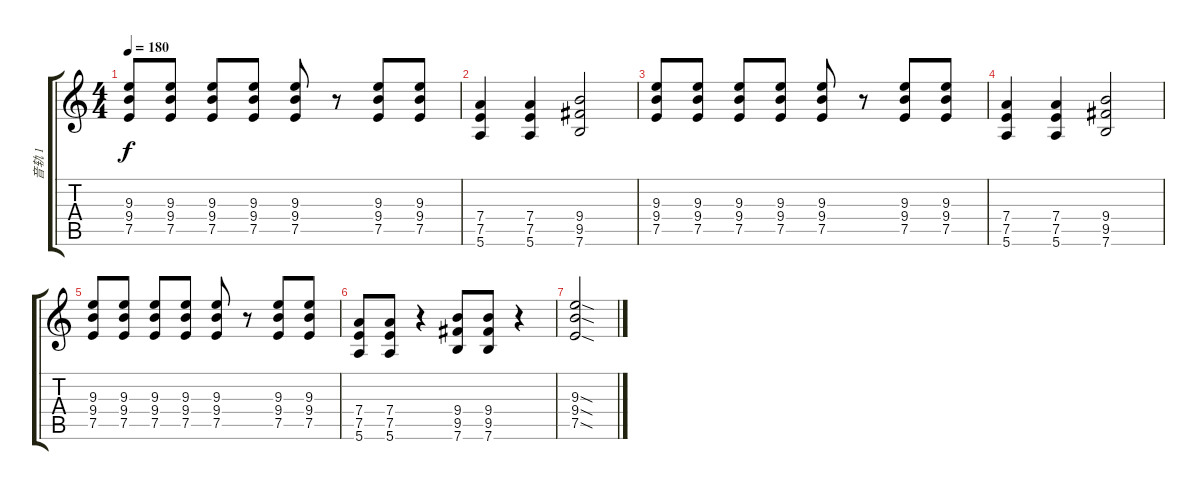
\track ("音轨 1" "音轨 1") {instrument distortionguitar}
\staff {score tabs}
\tuning (E4 B3 G3 D3 A2 E2) {hide}
\ts (4 4)
\tempo 180
\clef g2
\ks c
(9.3 9.4 7.5).8{dy f} (9.3 9.4 7.5).8 (9.3 9.4 7.5).8 (9.3 9.4 7.5).8 (9.3 9.4 7.5).8 r.8 (9.3 9.4 7.5).8 (9.3 9.4 7.5).8 |
(7.4 7.5 5.6).4 (7.4 7.5 5.6).4 (9.4 9.5 7.6).2 |
(9.3 9.4 7.5).8 (9.3 9.4 7.5).8 (9.3 9.4 7.5).8 (9.3 9.4 7.5).8 (9.3 9.4 7.5).8 r.8 (9.3 9.4 7.5).8 (9.3 9.4 7.5).8 |
(7.4 7.5 5.6).4 (7.4 7.5 5.6).4 (9.4 9.5 7.6).2 |
(9.3 9.4 7.5).8 (9.3 9.4 7.5).8 (9.3 9.4 7.5).8 (9.3 9.4 7.5).8 (9.3 9.4 7.5).8 r.8 (9.3 9.4 7.5).8 (9.3 9.4 7.5).8 |
(7.4 7.5 5.6).8 (7.4 7.5 5.6).8 r.4 (9.4 9.5 7.6).8 (9.4 9.5 7.6).8 r.4 |
(9.3{sod} 9.4{sod} 7.5{sod}).2
